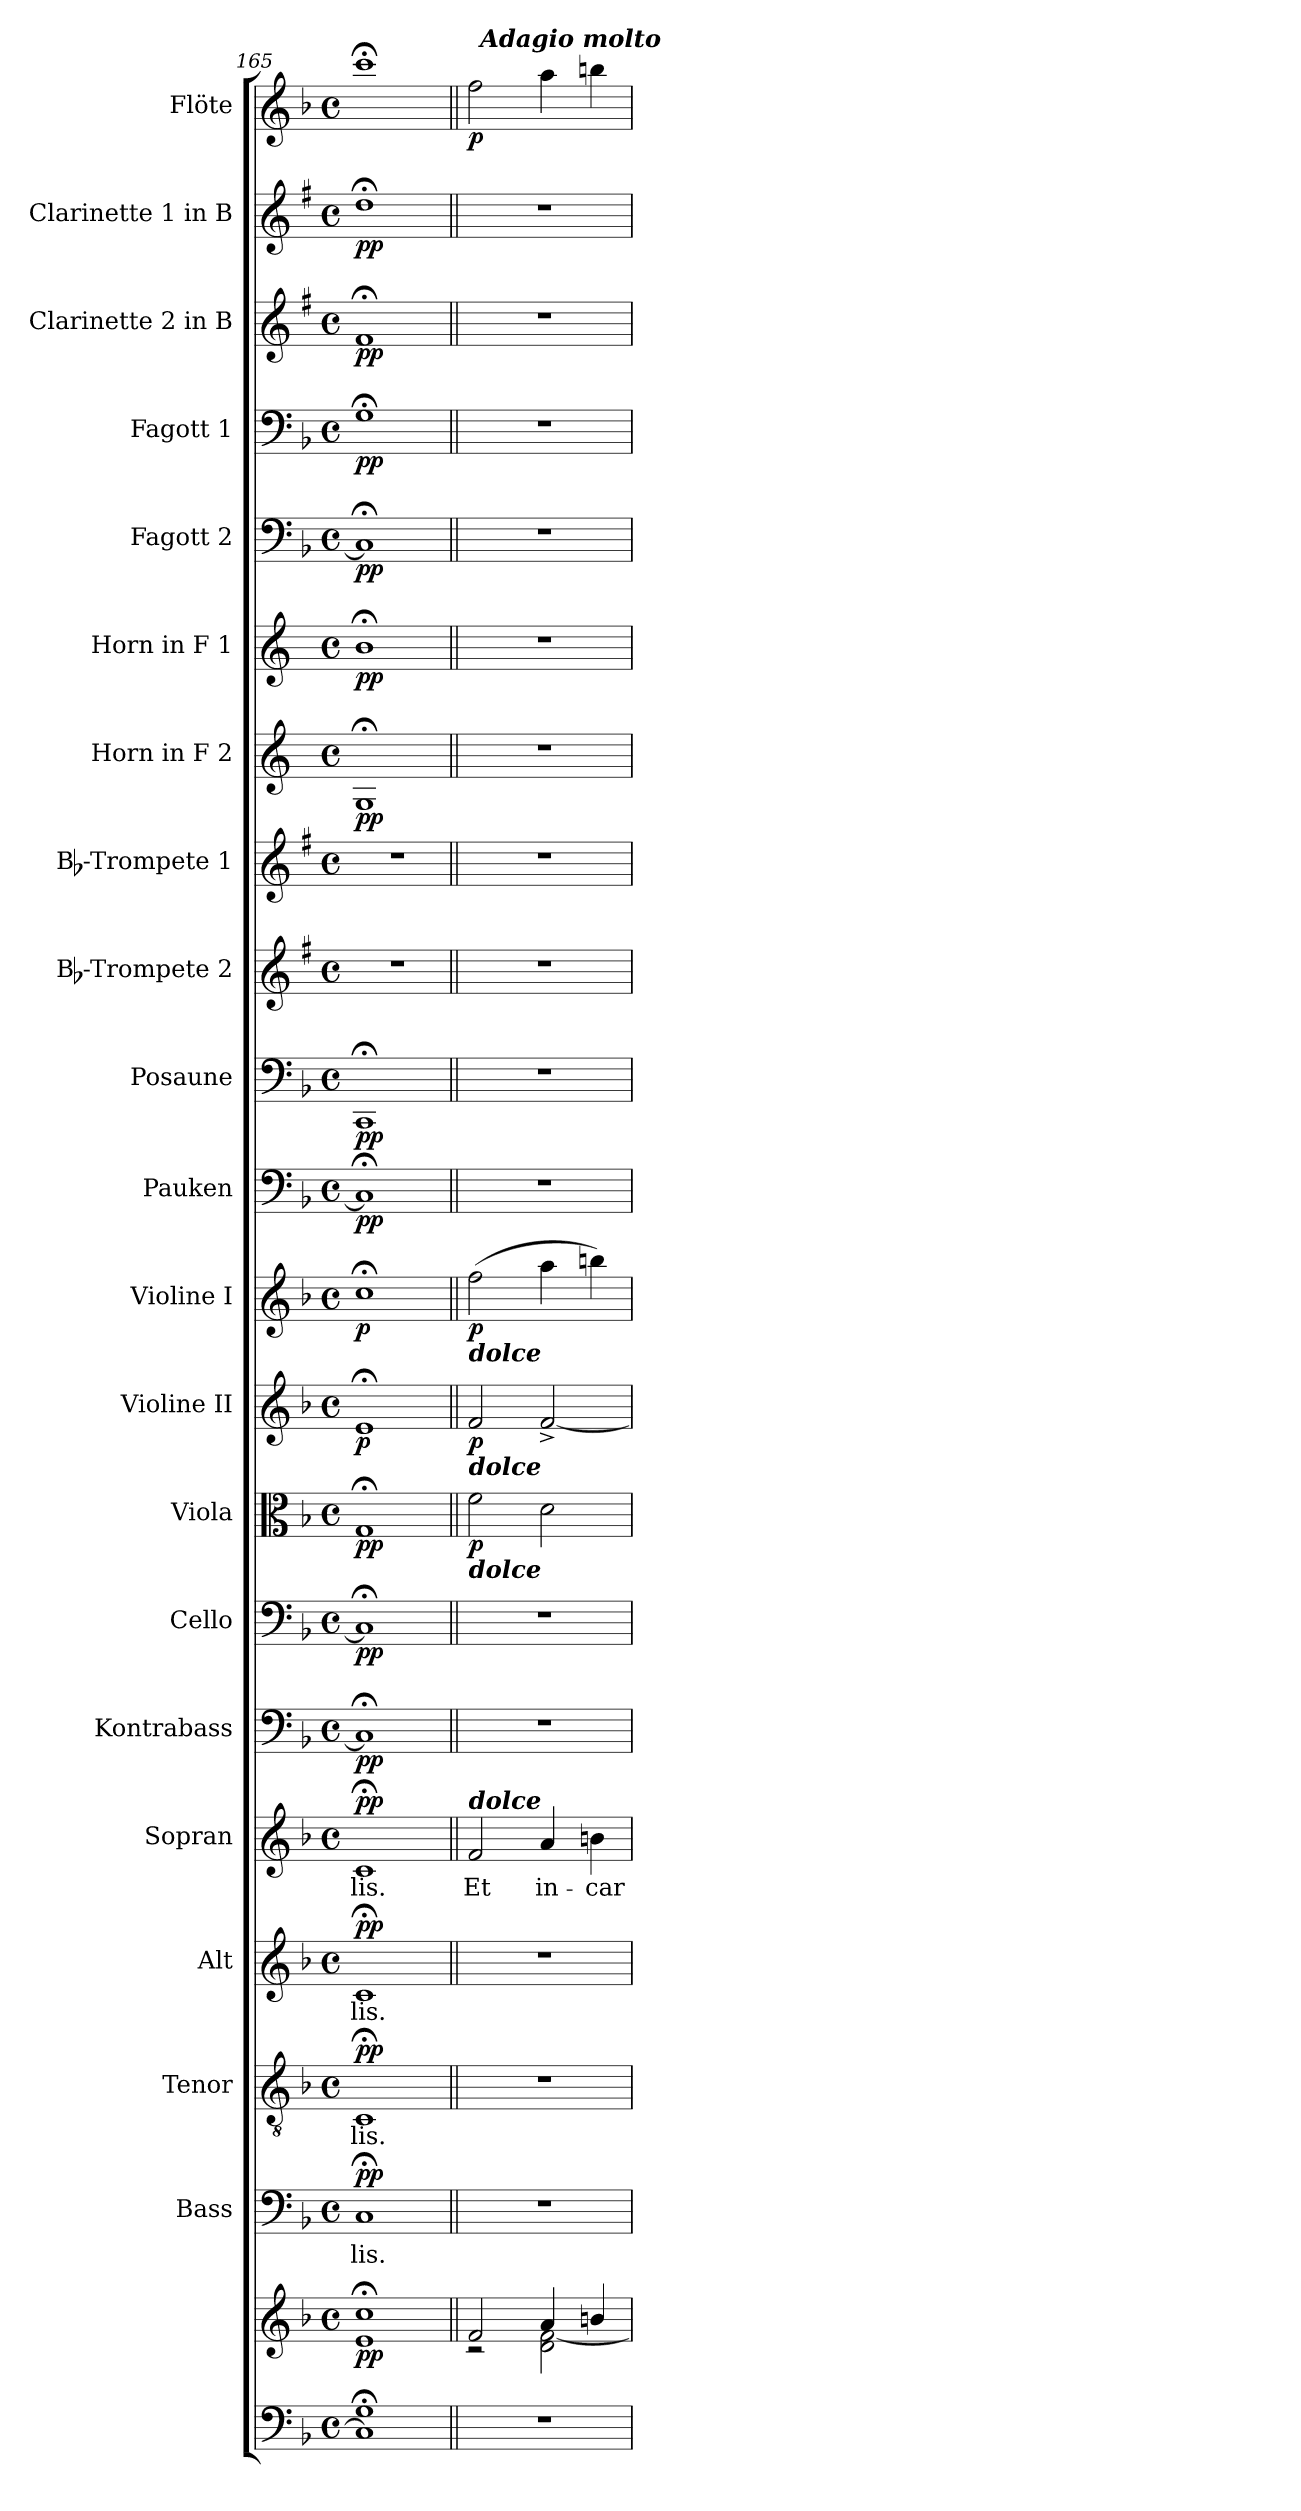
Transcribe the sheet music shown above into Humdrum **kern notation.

**kern	**kern	**dynam	**kern	**text	**dynam	**kern	**text	**dynam	**kern	**text	**dynam	**kern	**text	**dynam	**kern	**dynam	**kern	**dynam	**kern	**dynam	**kern	**dynam	**kern	**dynam	**kern	**dynam	**kern	**dynam	**kern	**kern	**kern	**dynam	**kern	**dynam	**kern	**dynam	**kern	**dynam	**kern	**dynam	**kern	**dynam	**kern	**dynam
*part21	*part21	*part21	*part20	*part20	*part20	*part19	*part19	*part19	*part18	*part18	*part18	*part17	*part17	*part17	*part16	*part16	*part15	*part15	*part14	*part14	*part13	*part13	*part12	*part12	*part11	*part11	*part10	*part10	*part9	*part8	*part7	*part7	*part6	*part6	*part5	*part5	*part4	*part4	*part3	*part3	*part2	*part2	*part1	*part1
*staff22	*staff21	*staff21/22	*staff20	*staff20	*staff20	*staff19	*staff19	*staff19	*staff18	*staff18	*staff18	*staff17	*staff17	*staff17	*staff16	*staff16	*staff15	*staff15	*staff14	*staff14	*staff13	*staff13	*staff12	*staff12	*staff11	*staff11	*staff10	*staff10	*staff9	*staff8	*staff7	*staff7	*staff6	*staff6	*staff5	*staff5	*staff4	*staff4	*staff3	*staff3	*staff2	*staff2	*staff1	*staff1
*	*	*	*I"Bass	*	*	*I"Tenor	*	*	*I"Alt	*	*	*I"Sopran	*	*	*I"Kontrabass	*	*I"Cello	*	*I"Viola	*	*I"Violine II	*	*I"Violine I	*	*I"Pauken	*	*I"Posaune	*	*I"Bb-Trompete 2	*I"Bb-Trompete 1	*I"Horn in F 2	*	*I"Horn in F 1	*	*I"Fagott 2	*	*I"Fagott 1	*	*I"Clarinette 2 in B	*	*I"Clarinette 1 in B	*	*I"Flöte	*
*	*	*	*I'B.	*	*	*I'T.	*	*	*I'A.	*	*	*I'S.	*	*	*I'Kb.	*	*	*	*I'Vla.	*	*I'Vl. II	*	*I'Vl. I	*	*I'Pk.	*	*I'Pos.	*	*I'Bb Trp. 2	*I'Bb Trp. 1	*	*	*	*	*I'Fg. 2	*	*I'Fg. 1	*	*I'Clar. 2	*	*I'Clar.1	*	*I'Fl.	*
*clefF4	*clefG2	*	*clefF4	*	*	*clefGv2	*	*	*clefG2	*	*	*clefG2	*	*	*clefF4	*	*clefF4	*	*clefC3	*	*clefG2	*	*clefG2	*	*clefF4	*	*clefF4	*	*clefG2	*clefG2	*clefG2	*	*clefG2	*	*clefF4	*	*clefF4	*	*clefG2	*	*clefG2	*	*clefG2	*
*	*	*	*	*	*	*	*	*	*	*	*	*	*	*	*ITrd7c12	*	*	*	*	*	*	*	*	*	*	*	*	*	*ITrd1c2	*ITrd1c2	*ITrd4c7	*	*ITrd4c7	*	*	*	*	*	*ITrd1c2	*	*ITrd1c2	*	*	*
*k[b-]	*k[b-]	*	*k[b-]	*	*	*k[b-]	*	*	*k[b-]	*	*	*k[b-]	*	*	*k[b-]	*	*k[b-]	*	*k[b-]	*	*k[b-]	*	*k[b-]	*	*k[b-]	*	*k[b-]	*	*k[b-]	*k[b-]	*k[b-]	*	*k[b-]	*	*k[b-]	*	*k[b-]	*	*k[b-]	*	*k[b-]	*	*k[b-]	*
*F:	*F:	*	*F:	*	*	*F:	*	*	*F:	*	*	*F:	*	*	*F:	*	*F:	*	*F:	*	*F:	*	*F:	*	*F:	*	*F:	*	*F:	*F:	*F:	*	*F:	*	*F:	*	*F:	*	*F:	*	*F:	*	*F:	*
*M4/4	*M4/4	*	*M4/4	*	*	*M4/4	*	*	*M4/4	*	*	*M4/4	*	*	*M4/4	*	*M4/4	*	*M4/4	*	*M4/4	*	*M4/4	*	*M4/4	*	*M4/4	*	*M4/4	*M4/4	*M4/4	*	*M4/4	*	*M4/4	*	*M4/4	*	*M4/4	*	*M4/4	*	*M4/4	*
*met(c)	*met(c)	*	*met(c)	*	*	*met(c)	*	*	*met(c)	*	*	*met(c)	*	*	*met(c)	*	*met(c)	*	*met(c)	*	*met(c)	*	*met(c)	*	*met(c)	*	*met(c)	*	*met(c)	*met(c)	*met(c)	*	*met(c)	*	*met(c)	*	*met(c)	*	*met(c)	*	*met(c)	*	*met(c)	*
=165	=165	=165	=165	=165	=165	=165	=165	=165	=165	=165	=165	=165	=165	=165	=165	=165	=165	=165	=165	=165	=165	=165	=165	=165	=165	=165	=165	=165	=165	=165	=165	=165	=165	=165	=165	=165	=165	=165	=165	=165	=165	=165	=165	=165
*^	*^	*	*	*	*	*	*	*	*	*	*	*	*	*	*	*	*	*	*	*	*	*	*	*	*	*	*	*	*	*	*	*	*	*	*	*	*	*	*	*	*	*	*	*
!	!	!	!	!LO:DY:b	!	!LO:LY:b	!LO:DY:a	!	!LO:LY:b	!LO:DY:a	!	!LO:LY:b	!LO:DY:a	!	!LO:LY:b	!LO:DY:a	!	!LO:DY:b	!	!LO:DY:b	!	!LO:DY:b	!	!LO:DY:b	!	!LO:DY:b	!	!LO:DY:b	!	!LO:DY:b	!	!	!	!LO:DY:b	!	!LO:DY:b	!	!LO:DY:b	!	!LO:DY:b	!	!LO:DY:b	!	!LO:DY:b	!	!
1G;	1C]	1cc;<	1e	pp	1C;<	-lis.	pp	1C;<	-lis.	pp	1c;<	-lis.	pp	1c;<	-lis.	pp	1CC;<]	pp	1C;<]	pp	1G;<	pp	1e;<	p	1cc;<	p	1C;<]	pp	1CC;<	pp	1r	1r	1C;<	pp	1e;<	pp	1C;<]	pp	1G;<	pp	1e;<	pp	1cc;<	pp	1ccc;<	.
=166||	=166||	=166||	=166||	=166||	=166||	=166||	=166||	=166||	=166||	=166||	=166||	=166||	=166||	=166||	=166||	=166||	=166||	=166||	=166||	=166||	=166||	=166||	=166||	=166||	=166||	=166||	=166||	=166||	=166||	=166||	=166||	=166||	=166||	=166||	=166||	=166||	=166||	=166||	=166||	=166||	=166||	=166||	=166||	=166||	=166||	=166||
!	!	!	!	!	!	!	!	!	!	!	!	!	!	!	!	!	!	!	!	!	!	!	!	!	!LO:TX:b:Bi:t=dolce	!	!	!	!	!	!	!	!	!	!	!	!	!	!	!	!	!	!	!	!	!
!	!	!	!	!	!	!	!	!	!	!	!	!	!	!	!	!	!	!	!	!	!	!	!LO:TX:b:Bi:t=dolce	!	!	!	!	!	!	!	!	!	!	!	!	!	!	!	!	!	!	!	!	!	!	!
!	!	!	!	!	!	!	!	!	!	!	!	!	!	!	!	!	!	!	!	!	!LO:TX:b:Bi:t=dolce	!	!	!	!	!	!	!	!	!	!	!	!	!	!	!	!	!	!	!	!	!	!	!	!	!
!	!	!	!	!	!	!	!	!	!	!	!	!	!	!LO:TX:a:Bi:t=dolce	!	!	!	!	!	!	!	!	!	!	!	!	!	!	!	!	!	!	!	!	!	!	!	!	!	!	!	!	!	!	!	!
!	!	!	!	!	!	!	!	!	!	!	!	!	!	!	!LO:LY:b	!	!	!	!	!	!	!LO:DY:b	!	!LO:DY:b	!	!LO:DY:b	!	!	!	!	!	!	!	!	!	!	!	!	!	!	!	!	!	!	!	!LO:DY:b
*v	*v	*	*	*	*	*	*	*	*	*	*	*	*	*	*	*	*	*	*	*	*	*	*	*	*	*	*	*	*	*	*	*	*	*	*	*	*	*	*	*	*	*	*	*	*^	*
1r	2f/	2rc	.	1r	.	.	1r	.	.	1r	.	.	2f/	Et	.	1r	.	1r	.	2f\	p	2f/	p	(>2ff\	p	1r	.	1r	.	1r	1r	1r	.	1r	.	1r	.	1r	.	1r	.	1r	.	2ff\	32ryy	p
!	!	!	!	!	!	!	!	!	!	!	!	!	!	!	!	!	!	!	!	!	!	!	!	!	!	!	!	!	!	!	!	!	!	!	!	!	!	!	!	!	!	!	!	!	!LO:TX:a:Bi:t=Adagio molto	!
.	.	.	.	.	.	.	.	.	.	.	.	.	.	.	.	.	.	.	.	.	.	.	.	.	.	.	.	.	.	.	.	.	.	.	.	.	.	.	.	.	.	.	.	.	2ryy	.
!	!	!	!	!	!	!	!	!	!	!	!	!	!	!LO:LY:b	!	!	!	!	!	!	!	!	!	!	!	!	!	!	!	!	!	!	!	!	!	!	!	!	!	!	!	!	!	!	!	!
.	4a/	2d\ [<2f\	.	.	.	.	.	.	.	.	.	.	4a/	in-	.	.	.	.	.	2d\	.	[2f^</	.	4aa\	.	.	.	.	.	.	.	.	.	.	.	.	.	.	.	.	.	.	.	4aa\	.	.
.	.	.	.	.	.	.	.	.	.	.	.	.	.	.	.	.	.	.	.	.	.	.	.	.	.	.	.	.	.	.	.	.	.	.	.	.	.	.	.	.	.	.	.	.	4...ryy	.
!	!	!	!	!	!	!	!	!	!	!	!	!	!	!LO:LY:b	!	!	!	!	!	!	!	!	!	!	!	!	!	!	!	!	!	!	!	!	!	!	!	!	!	!	!	!	!	!	!	!
.	4bn/	.	.	.	.	.	.	.	.	.	.	.	4bn\	-car-	.	.	.	.	.	.	.	.	.	4bbn\)	.	.	.	.	.	.	.	.	.	.	.	.	.	.	.	.	.	.	.	4bbn\	.	.
*	*v	*v	*	*	*	*	*	*	*	*	*	*	*	*	*	*	*	*	*	*	*	*	*	*	*	*	*	*	*	*	*	*	*	*	*	*	*	*	*	*	*	*	*	*v	*v	*
=	=	=	=	=	=	=	=	=	=	=	=	=	=	=	=	=	=	=	=	=	=	=	=	=	=	=	=	=	=	=	=	=	=	=	=	=	=	=	=	=	=	=	=	=
*-	*-	*-	*-	*-	*-	*-	*-	*-	*-	*-	*-	*-	*-	*-	*-	*-	*-	*-	*-	*-	*-	*-	*-	*-	*-	*-	*-	*-	*-	*-	*-	*-	*-	*-	*-	*-	*-	*-	*-	*-	*-	*-	*-	*-
